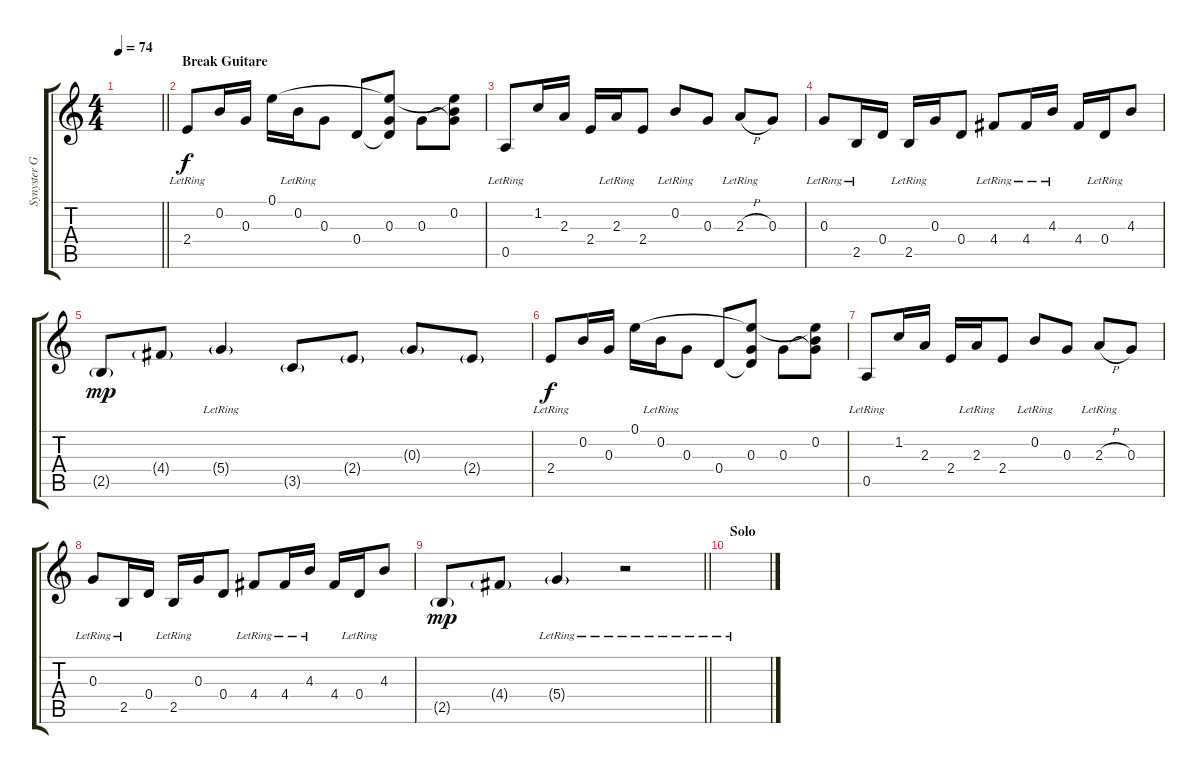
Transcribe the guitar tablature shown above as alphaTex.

\track ("Synyster Gates (Acoustik)" "Synyster G") {instrument acousticguitarnylon}
\staff {score tabs}
\tuning (E4 B3 G3 D3 A2 E2) {hide}
\ts (4 4)
\tempo 74
\clef g2
\barLineRight lightlight
\ks c
|
\section ("" "Break Guitare")
2.4{lr}.8{instrument acousticguitarnylon} 0.2.16 0.3.16 0.1.16 0.2{lr}.16 0.3.8 0.4.8 (0.1{t} 0.3 0.4{t}).8 0.3.8 (0.1{t} 0.2 0.3{t}).8 |
0.5{lr}.8 1.2.16 2.3.16 2.4.16 2.3{lr}.16 2.4.8 0.2{lr}.8 0.3.8 2.3{h lr}.8 0.3.8 |
0.3{lr}.8 2.5{lr}.16 0.4.16 2.5{lr}.16 0.3.16 0.4.8 4.4{lr}.8 4.4{lr}.16 4.3{lr}.16 4.4.16 0.4{lr}.16 4.3.8 |
2.5{g}.8{dy mp} 4.4{g}.8 5.4{g lr}.4 3.5{g}.8 2.4{g}.8 0.3{g}.8 2.4{g}.8 |
2.4{lr}.8{dy f} 0.2.16 0.3.16 0.1.16 0.2{lr}.16 0.3.8 0.4.8 (0.1{t} 0.3 0.4{t}).8 0.3.8 (0.1{t} 0.2 0.3{t}).8 |
0.5{lr}.8 1.2.16 2.3.16 2.4.16 2.3{lr}.16 2.4.8 0.2{lr}.8 0.3.8 2.3{h lr}.8 0.3.8 |
0.3{lr}.8 2.5{lr}.16 0.4.16 2.5{lr}.16 0.3.16 0.4.8 4.4{lr}.8 4.4{lr}.16 4.3{lr}.16 4.4.16 0.4{lr}.16 4.3.8 |
\barLineRight lightlight
2.5{g}.8{dy mp} 4.4{g}.8 5.4{g lr}.4 r.2 |
\section ("" "Solo")
